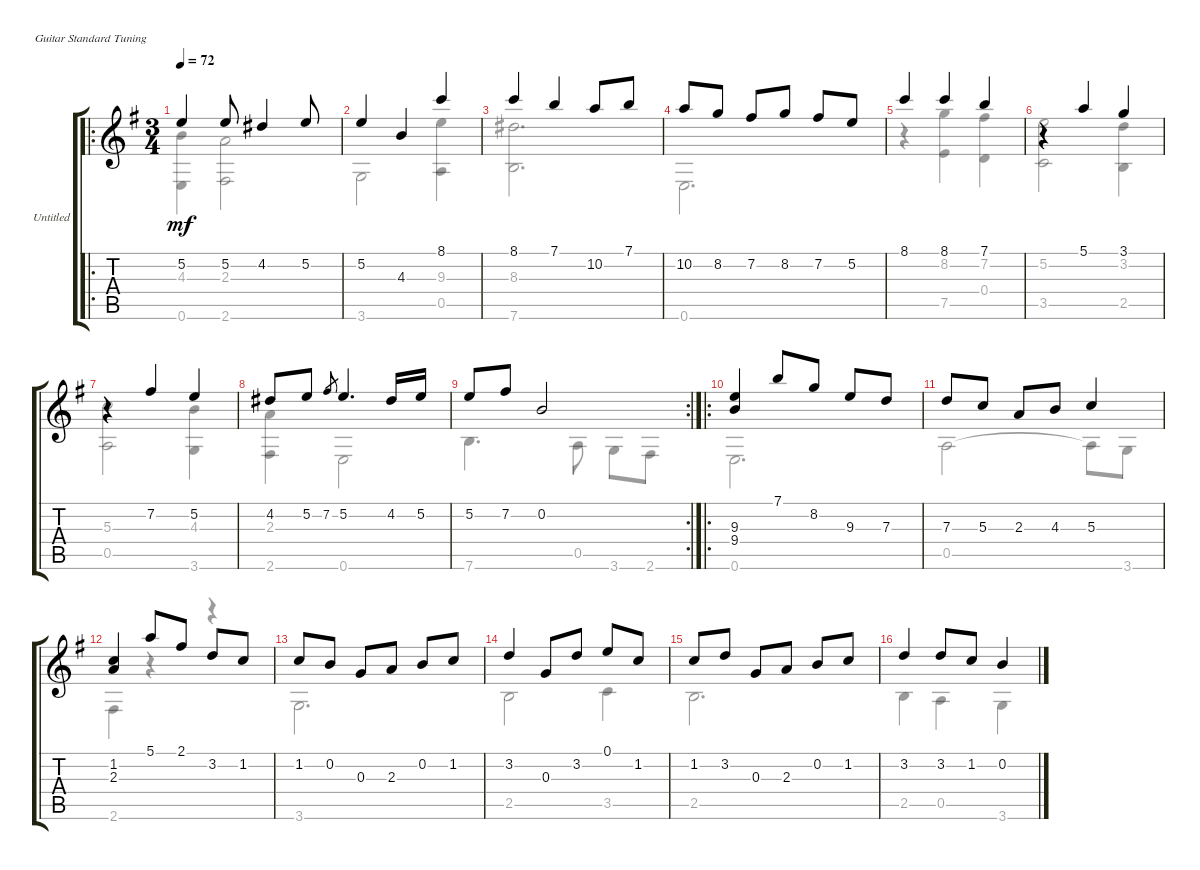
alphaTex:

\bracketExtendMode groupsimilarinstruments
\firstSystemTrackNameOrientation horizontal
\otherSystemsTrackNameOrientation horizontal
\track ("Untitled" "Untitled") {instrument acousticguitarnylon}
\staff {score tabs}
\tuning (E4 B3 G3 D3 A2 E2)
\voice
\ro
\ts (3 4)
\tempo 72
\clef g2
\ks eminor
5.2.4{dy mf instrument acousticguitarnylon} 5.2.8 4.2.4 5.2.8 |
5.2.4 4.3.4 8.1.4 |
8.1.4 7.1.4 10.2.8 7.1.8 |
10.2.8 8.2.8 7.2.8 8.2.8 7.2.8 5.2.8 |
8.1.4 8.1.4 7.1.4 |
r.4 5.1.4 3.1.4 |
r.4 7.2.4 5.2.4 |
4.2.8 5.2.8 7.2.8{gr} 5.2.4{d} 4.2.16 5.2.16 |
\rc 2
5.2.8 7.2.8 0.2.2 |
\ro
(9.3 9.4).4 7.1.8 8.2.8 9.3.8 7.3.8 |
7.3.8 5.3.8 2.3.8 4.3.8 5.3.4 |
(1.2 2.3).4 5.1.8 2.1.8 3.2.8 1.2.8 |
1.2.8 0.2.8 0.3.8 2.3.8 0.2.8 1.2.8 |
3.2.4 0.3.8 3.2.8 0.1.8 1.2.8 |
1.2.8 3.2.8 0.3.8 2.3.8 0.2.8 1.2.8 |
3.2.4 3.2.8 1.2.8 0.2.4
\voice
\clef g2
\ottava regular
\simile none
\ks eminor
(4.3 0.6).4{dy mf} (2.3 2.6).2 |
3.6.2 (9.3 0.5).4 |
(8.3 7.6).2{d} |
0.6.2{d} |
r.4 (8.2 7.5).4 (7.2 0.4).4 |
(5.2 3.5).2 (3.2 2.5).4 |
(5.3 0.5).2 (4.3 3.6).4 |
(2.3 2.6).4 0.6.2 |
7.6.4{d} 0.5.8 3.6.8 2.6.8 |
0.6.2{d} |
0.5.2 0.5{t}.8 3.6.8 |
2.6.4 r.4 r.4 |
3.6.2{d} |
2.5.2 3.5.4 |
2.5.2{d} |
2.5.4 0.5.4 3.6.4
